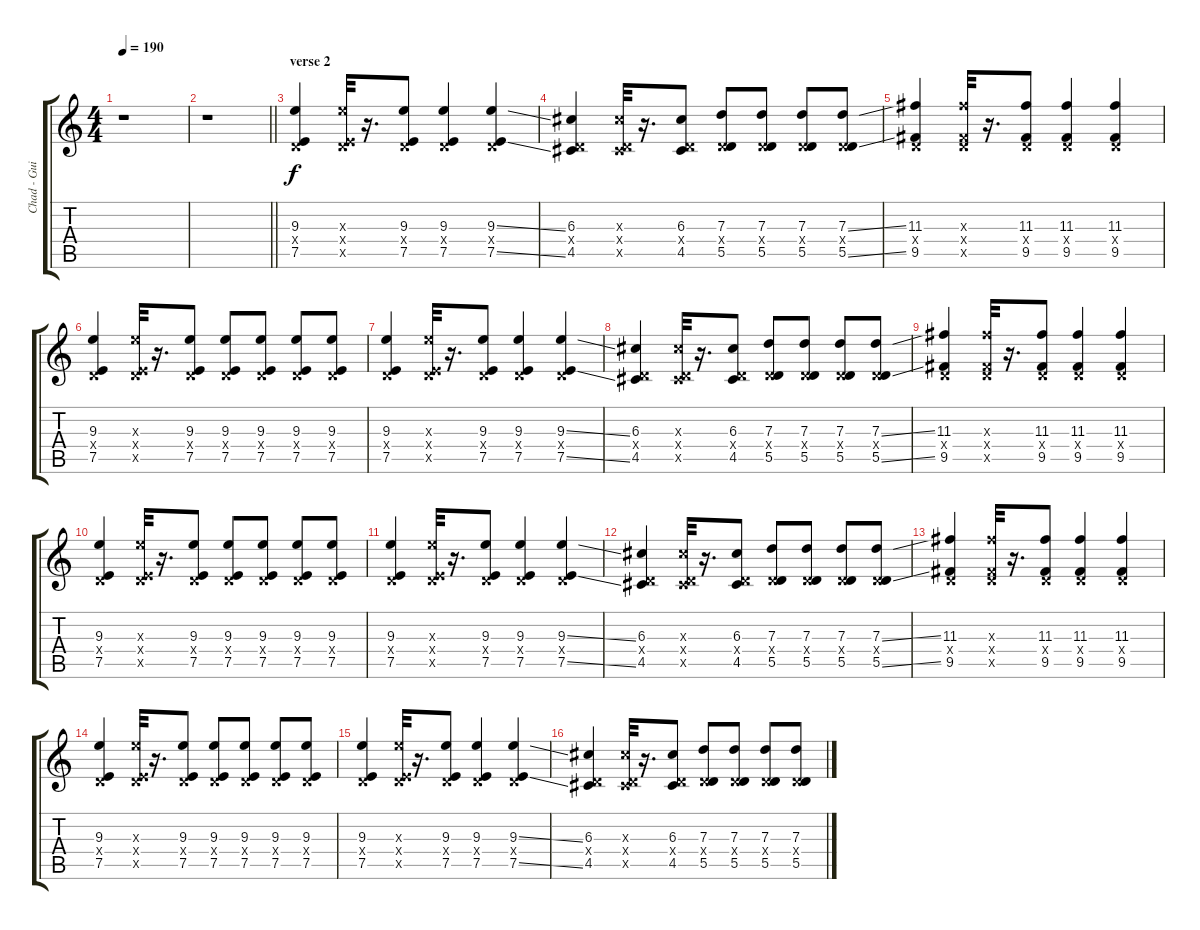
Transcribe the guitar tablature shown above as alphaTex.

\track ("Chad - Guitar" "Chad - Gui") {instrument distortionguitar}
\staff {score tabs}
\tuning (E4 B3 G3 D3 A2 E2) {hide}
\ts (4 4)
\tempo 190
\clef g2
\ks c
r.1{dy f} |
\barLineRight lightlight
r.1 |
\section ("" "verse 2")
(9.3 0.4{x} 7.5).4 (9.3{x} 0.4{x} 7.5{x}).32 r.16{d} (9.3 0.4{x} 7.5).8 (9.3 0.4{x} 7.5).4 (9.3{ss} 0.4{x} 7.5{ss}).4 |
(6.3 0.4{x} 4.5).4 (6.3{x} 0.4{x} 4.5{x}).32 r.16{d} (6.3 0.4{x} 4.5).8 (7.3 0.4{x} 5.5).8 (7.3 0.4{x} 5.5).8 (7.3 0.4{x} 5.5).8 (7.3{ss} 0.4{x} 5.5{ss}).8 |
(11.3 0.4{x} 9.5).4 (11.3{x} 0.4{x} 9.5{x}).32 r.16{d} (11.3 0.4{x} 9.5).8 (11.3 0.4{x} 9.5).4 (11.3 0.4{x} 9.5).4 |
(9.3 0.4{x} 7.5).4 (9.3{x} 0.4{x} 7.5{x}).32 r.16{d} (9.3 0.4{x} 7.5).8 (9.3 0.4{x} 7.5).8 (9.3 0.4{x} 7.5).8 (9.3 0.4{x} 7.5).8 (9.3 0.4{x} 7.5).8 |
(9.3 0.4{x} 7.5).4 (9.3{x} 0.4{x} 7.5{x}).32 r.16{d} (9.3 0.4{x} 7.5).8 (9.3 0.4{x} 7.5).4 (9.3{ss} 0.4{x} 7.5{ss}).4 |
(6.3 0.4{x} 4.5).4 (6.3{x} 0.4{x} 4.5{x}).32 r.16{d} (6.3 0.4{x} 4.5).8 (7.3 0.4{x} 5.5).8 (7.3 0.4{x} 5.5).8 (7.3 0.4{x} 5.5).8 (7.3{ss} 0.4{x} 5.5{ss}).8 |
(11.3 0.4{x} 9.5).4 (11.3{x} 0.4{x} 9.5{x}).32 r.16{d} (11.3 0.4{x} 9.5).8 (11.3 0.4{x} 9.5).4 (11.3 0.4{x} 9.5).4 |
(9.3 0.4{x} 7.5).4 (9.3{x} 0.4{x} 7.5{x}).32 r.16{d} (9.3 0.4{x} 7.5).8 (9.3 0.4{x} 7.5).8 (9.3 0.4{x} 7.5).8 (9.3 0.4{x} 7.5).8 (9.3 0.4{x} 7.5).8 |
(9.3 0.4{x} 7.5).4 (9.3{x} 0.4{x} 7.5{x}).32 r.16{d} (9.3 0.4{x} 7.5).8 (9.3 0.4{x} 7.5).4 (9.3{ss} 0.4{x} 7.5{ss}).4 |
(6.3 0.4{x} 4.5).4 (6.3{x} 0.4{x} 4.5{x}).32 r.16{d} (6.3 0.4{x} 4.5).8 (7.3 0.4{x} 5.5).8 (7.3 0.4{x} 5.5).8 (7.3 0.4{x} 5.5).8 (7.3{ss} 0.4{x} 5.5{ss}).8 |
(11.3 0.4{x} 9.5).4 (11.3{x} 0.4{x} 9.5{x}).32 r.16{d} (11.3 0.4{x} 9.5).8 (11.3 0.4{x} 9.5).4 (11.3 0.4{x} 9.5).4 |
(9.3 0.4{x} 7.5).4 (9.3{x} 0.4{x} 7.5{x}).32 r.16{d} (9.3 0.4{x} 7.5).8 (9.3 0.4{x} 7.5).8 (9.3 0.4{x} 7.5).8 (9.3 0.4{x} 7.5).8 (9.3 0.4{x} 7.5).8 |
(9.3 0.4{x} 7.5).4 (9.3{x} 0.4{x} 7.5{x}).32 r.16{d} (9.3 0.4{x} 7.5).8 (9.3 0.4{x} 7.5).4 (9.3{ss} 0.4{x} 7.5{ss}).4 |
(6.3 0.4{x} 4.5).4 (6.3{x} 0.4{x} 4.5{x}).32 r.16{d} (6.3 0.4{x} 4.5).8 (7.3 0.4{x} 5.5).8 (7.3 0.4{x} 5.5).8 (7.3 0.4{x} 5.5).8 (7.3{ss} 0.4{x} 5.5{ss}).8
